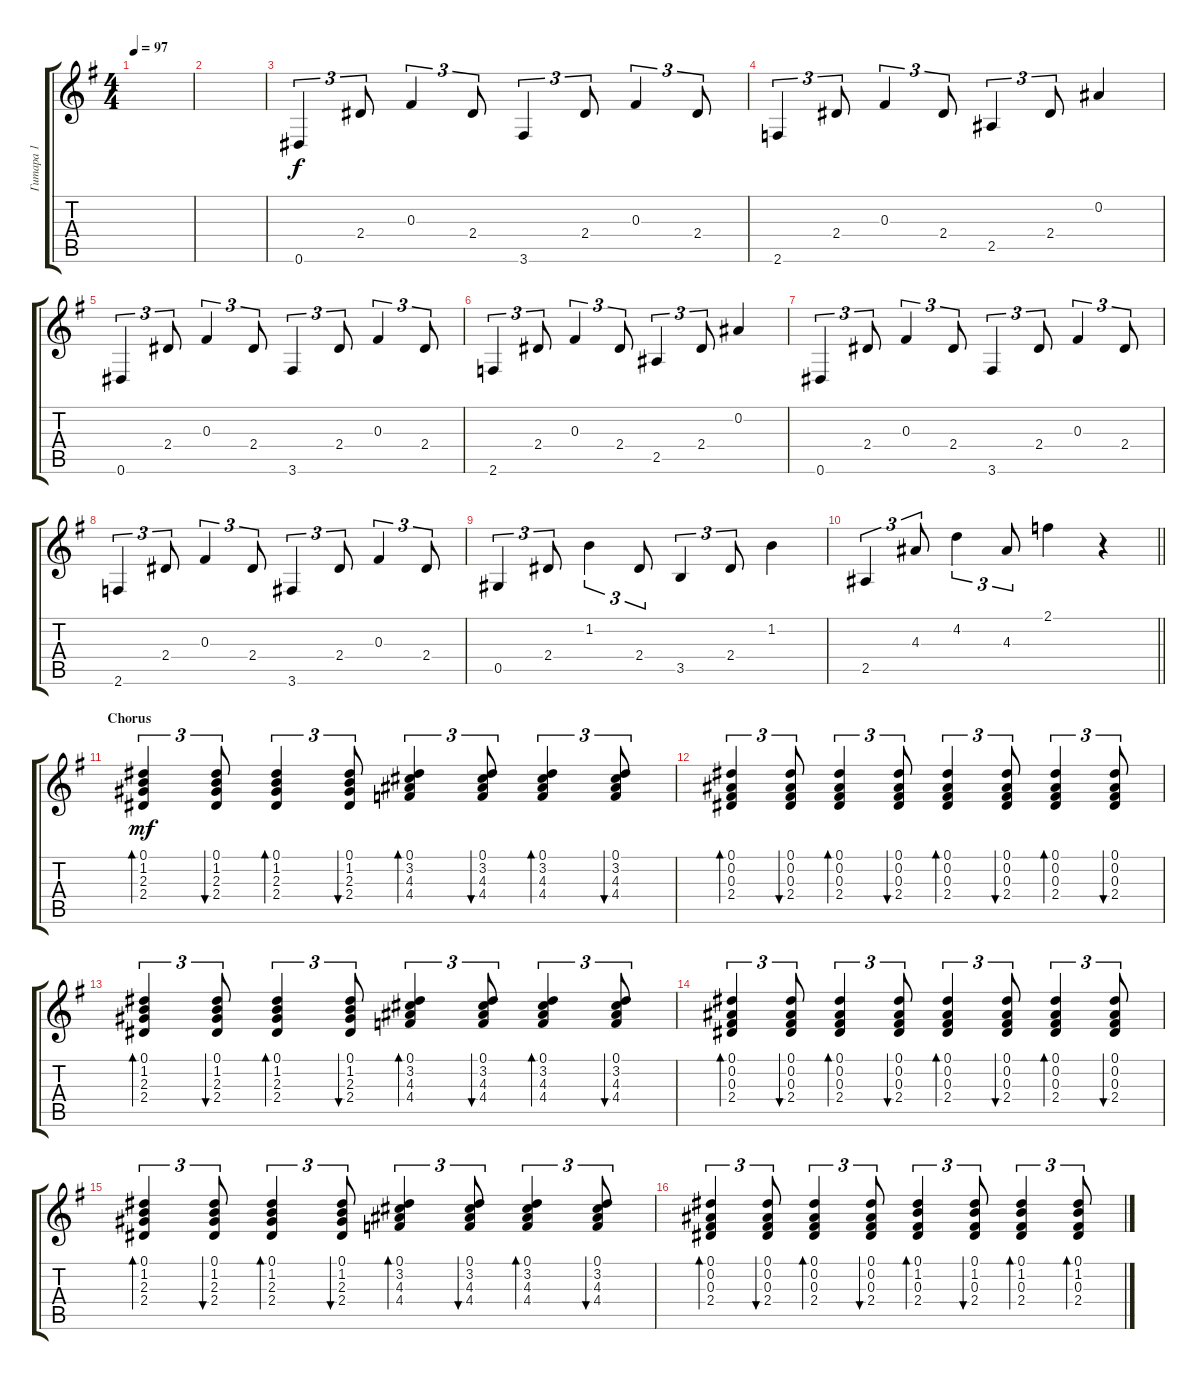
\track ("Гитара 1" "Гитара 1") {instrument acousticguitarsteel}
\staff {score tabs}
\tuning (Eb4 Bb3 Gb3 Db3 Ab2 Eb2) {hide}
\ts (4 4)
\tempo 97
\clef g2
\ks eminor
|
|
0.6.4{tu (3 2)} 2.4.8{tu (3 2)} 0.3.4{tu (3 2)} 2.4.8{tu (3 2)} 3.6.4{tu (3 2)} 2.4.8{tu (3 2)} 0.3.4{tu (3 2)} 2.4.8{tu (3 2)} |
2.6.4{tu (3 2)} 2.4.8{tu (3 2)} 0.3.4{tu (3 2)} 2.4.8{tu (3 2)} 2.5.4{tu (3 2)} 2.4.8{tu (3 2)} 0.2.4 |
0.6.4{tu (3 2)} 2.4.8{tu (3 2)} 0.3.4{tu (3 2)} 2.4.8{tu (3 2)} 3.6.4{tu (3 2)} 2.4.8{tu (3 2)} 0.3.4{tu (3 2)} 2.4.8{tu (3 2)} |
2.6.4{tu (3 2)} 2.4.8{tu (3 2)} 0.3.4{tu (3 2)} 2.4.8{tu (3 2)} 2.5.4{tu (3 2)} 2.4.8{tu (3 2)} 0.2.4 |
0.6.4{tu (3 2)} 2.4.8{tu (3 2)} 0.3.4{tu (3 2)} 2.4.8{tu (3 2)} 3.6.4{tu (3 2)} 2.4.8{tu (3 2)} 0.3.4{tu (3 2)} 2.4.8{tu (3 2)} |
2.6.4{tu (3 2)} 2.4.8{tu (3 2)} 0.3.4{tu (3 2)} 2.4.8{tu (3 2)} 3.6.4{tu (3 2)} 2.4.8{tu (3 2)} 0.3.4{tu (3 2)} 2.4.8{tu (3 2)} |
0.5.4{tu (3 2)} 2.4.8{tu (3 2)} 1.2.4{tu (3 2)} 2.4.8{tu (3 2)} 3.5.4{tu (3 2)} 2.4.8{tu (3 2)} 1.2.4 |
\barLineRight lightlight
2.5.4{tu (3 2)} 4.3.8{tu (3 2)} 4.2.4{tu (3 2)} 4.3.8{tu (3 2)} 2.1.4 r.4 |
\section ("" "Chorus")
(0.1 1.2 2.3 2.4).4{tu (3 2) bd 60 dy mf} (0.1 1.2 2.3 2.4).8{tu (3 2) bu 60} (0.1 1.2 2.3 2.4).4{tu (3 2) bd 60} (0.1 1.2 2.3 2.4).8{tu (3 2) bu 60} (0.1 3.2 4.3 4.4).4{tu (3 2) bd 60} (0.1 3.2 4.3 4.4).8{tu (3 2) bu 60} (0.1 3.2 4.3 4.4).4{tu (3 2) bd 60} (0.1 3.2 4.3 4.4).8{tu (3 2) bu 60} |
(0.1 0.2 0.3 2.4).4{tu (3 2) bd 120} (0.1 0.2 0.3 2.4).8{tu (3 2) bu 60} (0.1 0.2 0.3 2.4).4{tu (3 2) bd 60} (0.1 0.2 0.3 2.4).8{tu (3 2) bu 60} (0.1 0.2 0.3 2.4).4{tu (3 2) bd 120} (0.1 0.2 0.3 2.4).8{tu (3 2) bu 60} (0.1 0.2 0.3 2.4).4{tu (3 2) bd 60} (0.1 0.2 0.3 2.4).8{tu (3 2) bu 60} |
(0.1 1.2 2.3 2.4).4{tu (3 2) bd 60} (0.1 1.2 2.3 2.4).8{tu (3 2) bu 60} (0.1 1.2 2.3 2.4).4{tu (3 2) bd 60} (0.1 1.2 2.3 2.4).8{tu (3 2) bu 60} (0.1 3.2 4.3 4.4).4{tu (3 2) bd 60} (0.1 3.2 4.3 4.4).8{tu (3 2) bu 60} (0.1 3.2 4.3 4.4).4{tu (3 2) bd 60} (0.1 3.2 4.3 4.4).8{tu (3 2) bu 60} |
(0.1 0.2 0.3 2.4).4{tu (3 2) bd 120} (0.1 0.2 0.3 2.4).8{tu (3 2) bu 60} (0.1 0.2 0.3 2.4).4{tu (3 2) bd 60} (0.1 0.2 0.3 2.4).8{tu (3 2) bu 60} (0.1 0.2 0.3 2.4).4{tu (3 2) bd 120} (0.1 0.2 0.3 2.4).8{tu (3 2) bu 60} (0.1 0.2 0.3 2.4).4{tu (3 2) bd 60} (0.1 0.2 0.3 2.4).8{tu (3 2) bu 60} |
(0.1 1.2 2.3 2.4).4{tu (3 2) bd 60} (0.1 1.2 2.3 2.4).8{tu (3 2) bu 60} (0.1 1.2 2.3 2.4).4{tu (3 2) bd 60} (0.1 1.2 2.3 2.4).8{tu (3 2) bu 60} (0.1 3.2 4.3 4.4).4{tu (3 2) bd 60} (0.1 3.2 4.3 4.4).8{tu (3 2) bu 60} (0.1 3.2 4.3 4.4).4{tu (3 2) bd 60} (0.1 3.2 4.3 4.4).8{tu (3 2) bu 60} |
(0.1 0.2 0.3 2.4).4{tu (3 2) bd 120} (0.1 0.2 0.3 2.4).8{tu (3 2) bu 60} (0.1 0.2 0.3 2.4).4{tu (3 2) bd 60} (0.1 0.2 0.3 2.4).8{tu (3 2) bu 60} (0.1 1.2 0.3 2.4).4{tu (3 2) bd 60} (0.1 1.2 0.3 2.4).8{tu (3 2) bu 60} (0.1 1.2 0.3 2.4).4{tu (3 2) bd 60} (0.1 1.2 0.3 2.4).8{tu (3 2) bd 60}
